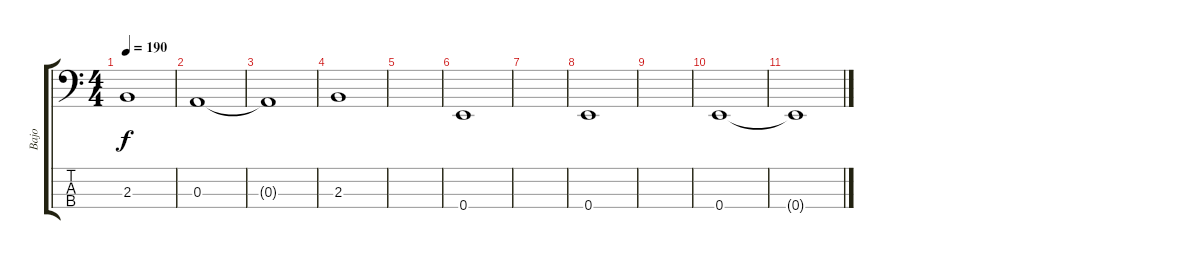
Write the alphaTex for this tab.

\track ("Bajo" "Bajo") {instrument electricbassfinger}
\staff {score tabs}
\tuning (G2 D2 A1 E1) {hide}
\ts (4 4)
\tempo 190
\clef f4
\ks c
2.3.1{dy f} |
0.3.1 |
0.3{t}.1 |
2.3.1 |
|
0.4.1 |
|
0.4.1 |
|
0.4.1 |
0.4{t}.1
